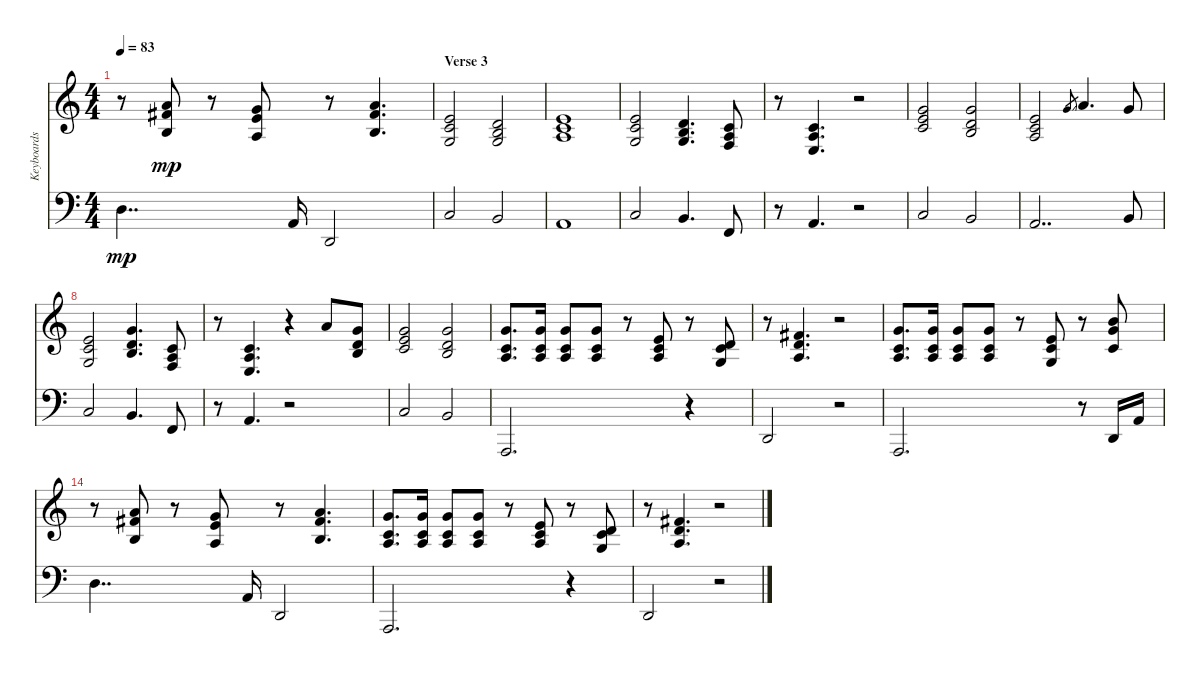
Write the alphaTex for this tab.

\defaultSystemsLayout 4
\bracketExtendMode nobrackets
\defaultBarNumberDisplay FirstOfSystem
\track ("Keyboards - J.P. Jones" "Keyboards ") {instrument electricgrandpiano}
\staff {score}
\tuning (E4 B3 G3 D3 A2 E2)
\ts (4 4)
\tempo 83
\clef g2
\scale
0.973518
\ks aminor
r.8{dy mp} (14.3 16.4{acc #} 0.2).8 r.8 (7.4 0.1 8.2).8 r.8 (5.1 7.2{acc #} 4.3).4{d} |
\section ("" "Verse 3")
\scale
0.973518 (0.1 1.2 0.3).2 (0.2 12.4 0.3).2 |
\scale
1.05296 (0.1 1.2 2.3).1 |
\scale
0.973518 (0.1 1.2 0.3).2 (5.4 4.3 3.2).4{d} (1.2 2.3 3.4).8 |
\scale
0.973518 r.8 (1.2 2.3 2.4).4{d} r.2 |
\scale
1.05296 (3.1 5.2 5.3).2 (4.3 3.2 3.1).2 |
\scale
0.973518 (0.1 1.2 2.3).2 3.1{ss}.8{gr} 5.1.4{d} 3.1.8 |
\scale
0.973518 (0.1 1.2 0.3).2 (4.3 3.2 3.1).4{d} (1.2 2.3 3.4).8 |
\scale
1.05296 r.8 (1.2 2.3 2.4).4{d} r.4 5.1.8 (3.1 3.2 4.3).8 |
\scale
0.973518 (3.1 5.2 5.3).2 (4.3 3.2 3.1).2 |
\scale
0.973518 (3.1 1.2 2.3).8{d} (3.1 1.2 2.3).16 (3.1 1.2 2.3).8 (3.1 1.2 2.3).8 r.8 (0.1 1.2 2.3).8 r.8 (5.3 3.2 5.4).8 |
\scale
1.05296 r.8 (7.2{acc #} 7.3 7.4).4{d} r.2 |
\scale
0.973518 (3.1 1.2 2.3).8{d} (3.1 1.2 2.3).16 (3.1 1.2 2.3).8 (3.1 1.2 2.3).8 r.8 (0.1 1.2 0.3).8 r.8 (10.4 12.3 12.2).8 |
\scale
0.973518 r.8 (14.3 16.4{acc #} 0.2).8 r.8 (7.4 0.1 8.2).8 r.8 (5.1 7.2{acc #} 4.3).4{d} |
\scale
1.05296 (3.1 1.2 2.3).8{d} (3.1 1.2 2.3).16 (3.1 1.2 2.3).8 (3.1 1.2 2.3).8 r.8 (0.1 1.2 2.3).8 r.8 (5.3 3.2 5.4).8 |
\scale
0.973518 r.8 (7.2{acc #} 7.3 7.4).4{d} r.2
\staff {score}
\tuning (E4 B3 G3 D3 A2 E2)
\clef f4
\ottava regular
\simile none
\ks aminor
0.4.4{dd dy mp} 0.5.16 -2.6.2 |
3.5.2 2.5.2 |
0.5.1 |
3.5.2 2.5.4{d} 1.6.8 |
r.8 0.5.4{d} r.2 |
3.5.2 2.5.2 |
0.5.2{dd} 2.5.8 |
3.5.2 2.5.4{d} 1.6.8 |
r.8 0.5.4{d} r.2 |
3.5.2 2.5.2 |
-7.6.2{d} r.4 |
-2.6.2 r.2 |
-7.6.2{d} r.8 -2.6.16 0.5.16 |
0.4.4{dd} 0.5.16 -2.6.2 |
-7.6.2{d} r.4 |
-2.6.2 r.2
